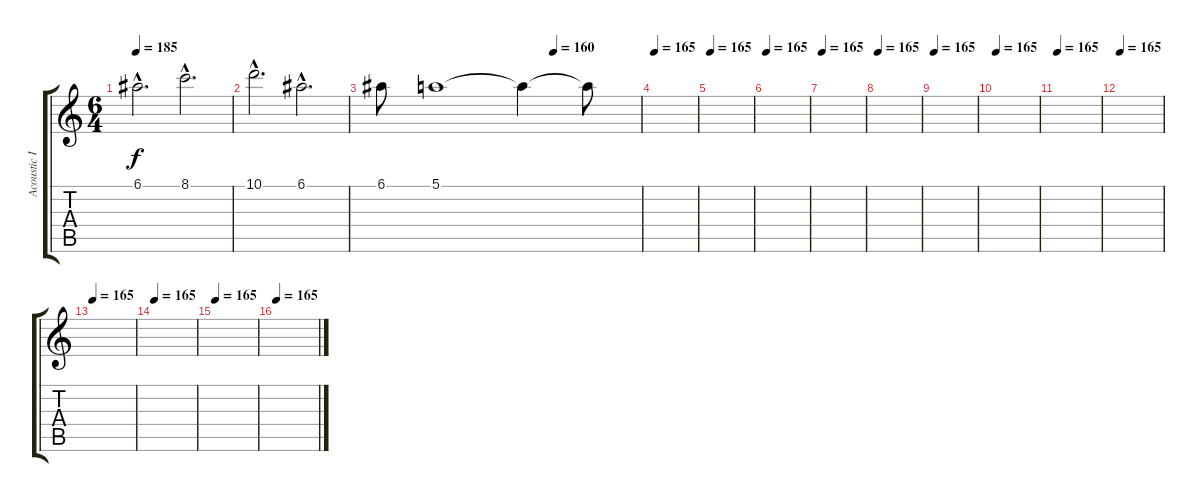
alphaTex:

\track ("Acoustic II" "Acoustic I") {instrument acousticguitarsteel}
\staff {score tabs}
\tuning (E4 B3 G3 D3 A2 E2) {hide}
\ts (6 4)
\tempo 185
\clef g2
\ks c
6.1{hac}.2{d dy f} 8.1{hac}.2{d} |
10.1{hac}.2{d} 6.1{hac}.2{d} |
\tempo (160 0.6666666666666666)
6.1.8 5.1.1 5.1{t}.4 5.1{t}.8 |
\tempo 165
|
\tempo 165
|
\tempo 165
|
\tempo 165
|
\tempo 165
|
\tempo 165
|
\tempo 165
|
\tempo 165
|
\tempo 165
|
\tempo 165
|
\tempo 165
|
\tempo 165
|
\tempo 165
